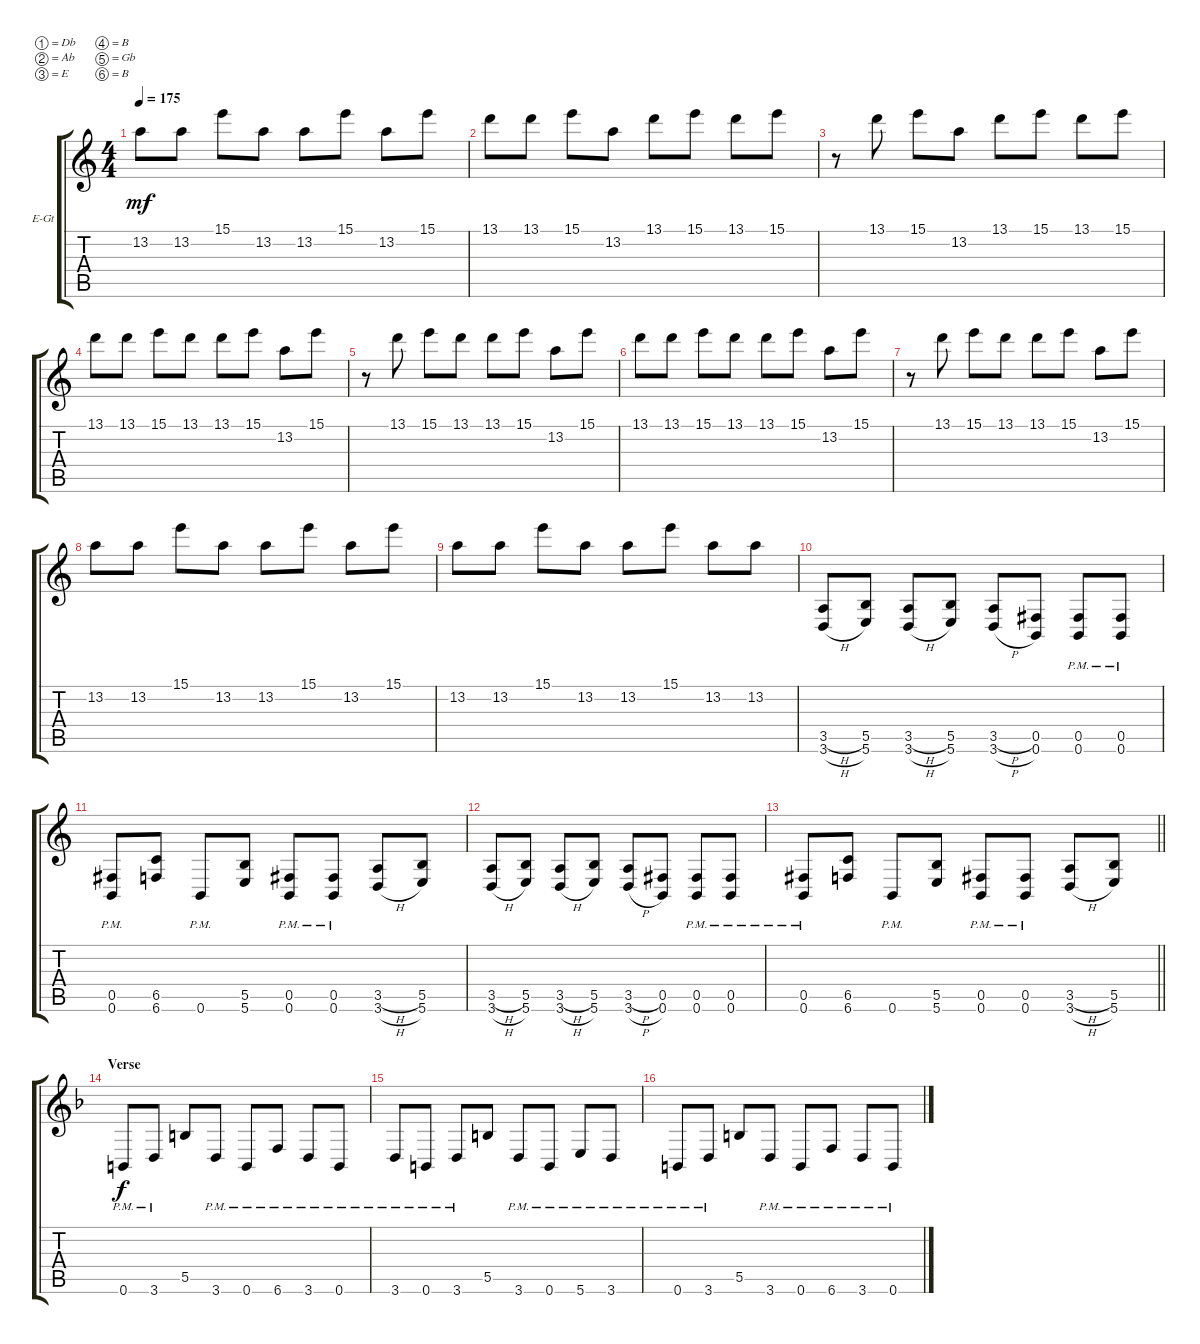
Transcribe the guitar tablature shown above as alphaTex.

\bracketExtendMode groupsimilarinstruments
\firstSystemTrackNameOrientation horizontal
\otherSystemsTrackNameOrientation horizontal
\track ("Jim Root" "E-Gt") {instrument distortionguitar}
\staff {score tabs}
\tuning (Db4 Ab3 E3 B2 Gb2 B1)
\ts (4 4)
\tempo 175
\clef g2
\ks c
13.2.8{dy mf} 13.2.8 15.1.8 13.2.8 13.2.8 15.1.8 13.2.8 15.1.8 |
13.1.8 13.1.8 15.1.8 13.2.8 13.1.8 15.1.8 13.1.8 15.1.8 |
r.8 13.1.8 15.1.8 13.2.8 13.1.8 15.1.8 13.1.8 15.1.8 |
13.1.8 13.1.8 15.1.8 13.1.8 13.1.8 15.1.8 13.2.8 15.1.8 |
r.8 13.1.8 15.1.8 13.1.8 13.1.8 15.1.8 13.2.8 15.1.8 |
13.1.8 13.1.8 15.1.8 13.1.8 13.1.8 15.1.8 13.2.8 15.1.8 |
r.8 13.1.8 15.1.8 13.1.8 13.1.8 15.1.8 13.2.8 15.1.8 |
13.2.8 13.2.8 15.1.8 13.2.8 13.2.8 15.1.8 13.2.8 15.1.8 |
13.2.8 13.2.8 15.1.8 13.2.8 13.2.8 15.1.8 13.2.8 13.2.8 |
(3.5{h} 3.6{h}).8 (5.5 5.6).8 (3.5{h} 3.6{h}).8 (5.5 5.6).8 (3.5{h} 3.6{h}).8 (0.5 0.6).8 (0.5{pm} 0.6{pm}).8 (0.5{pm} 0.6{pm}).8 |
(0.5{pm} 0.6{pm}).8 (6.5 6.6).8 0.6{pm}.8 (5.5 5.6).8 (0.5{pm} 0.6{pm}).8 (0.5{pm} 0.6{pm}).8 (3.5{h} 3.6{h}).8 (5.5 5.6).8 |
(3.5{h} 3.6{h}).8 (5.5 5.6).8 (3.5{h} 3.6{h}).8 (5.5 5.6).8 (3.5{h} 3.6{h}).8 (0.5 0.6).8 (0.5{pm} 0.6{pm}).8 (0.5{pm} 0.6{pm}).8 |
\barLineRight lightlight
(0.5{pm} 0.6{pm}).8 (6.5 6.6).8 0.6{pm}.8 (5.5 5.6).8 (0.5{pm} 0.6{pm}).8 (0.5{pm} 0.6{pm}).8 (3.5{h} 3.6{h}).8 (5.5 5.6).8 |
\section ("" "Verse")
\ks f
0.6{pm}.8{dy f} 3.6{pm}.8 5.5.8 3.6{pm}.8 0.6{pm}.8 6.6{pm}.8 3.6{pm}.8 0.6{pm}.8 |
3.6{pm}.8 0.6{pm}.8 3.6{pm}.8 5.5.8 3.6{pm}.8 0.6{pm}.8 5.6{pm}.8 3.6{pm}.8 |
0.6{pm}.8 3.6{pm}.8 5.5.8 3.6{pm}.8 0.6{pm}.8 6.6{pm}.8 3.6{pm}.8 0.6{pm}.8
